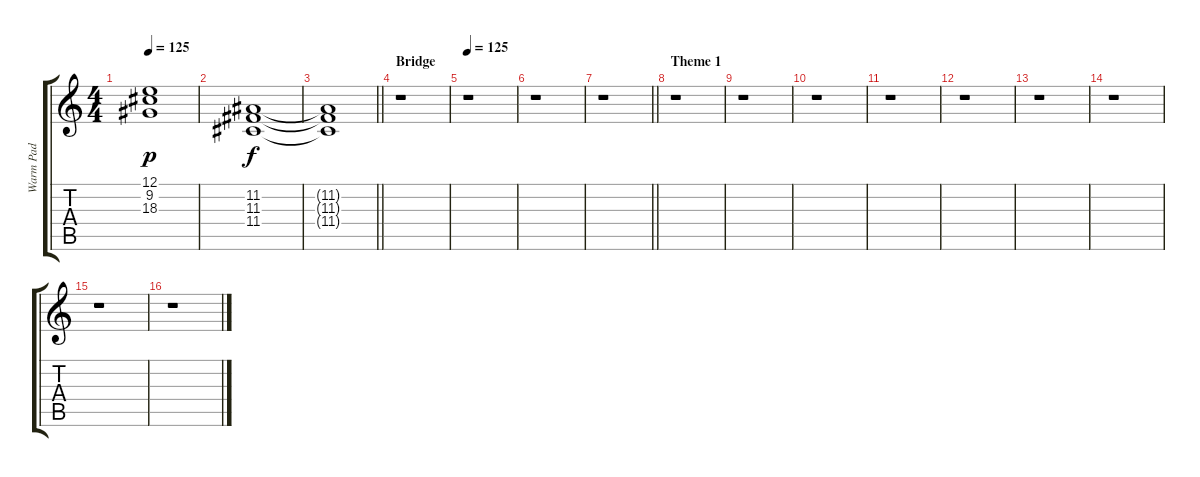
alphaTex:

\track ("Warm Pad" "Warm Pad") {instrument pad2warm}
\staff {score tabs}
\tuning (E4 B3 G3 D3 A2 E2) {hide}
\ts (4 4)
\tempo 125
\clef g2
\ks c
(12.1 9.2 18.3).1{dy p} |
(11.2 11.3 11.4).1{dy f} |
\barLineRight lightlight
(11.2{t} 11.3{t} 11.4{t}).1 |
\section ("" "Bridge")
r.1 |
\tempo 125
r.1 |
r.1 |
\barLineRight lightlight
r.1 |
\section ("" "Theme 1")
r.1 |
r.1 |
r.1 |
r.1 |
r.1 |
r.1 |
r.1 |
r.1 |
r.1
